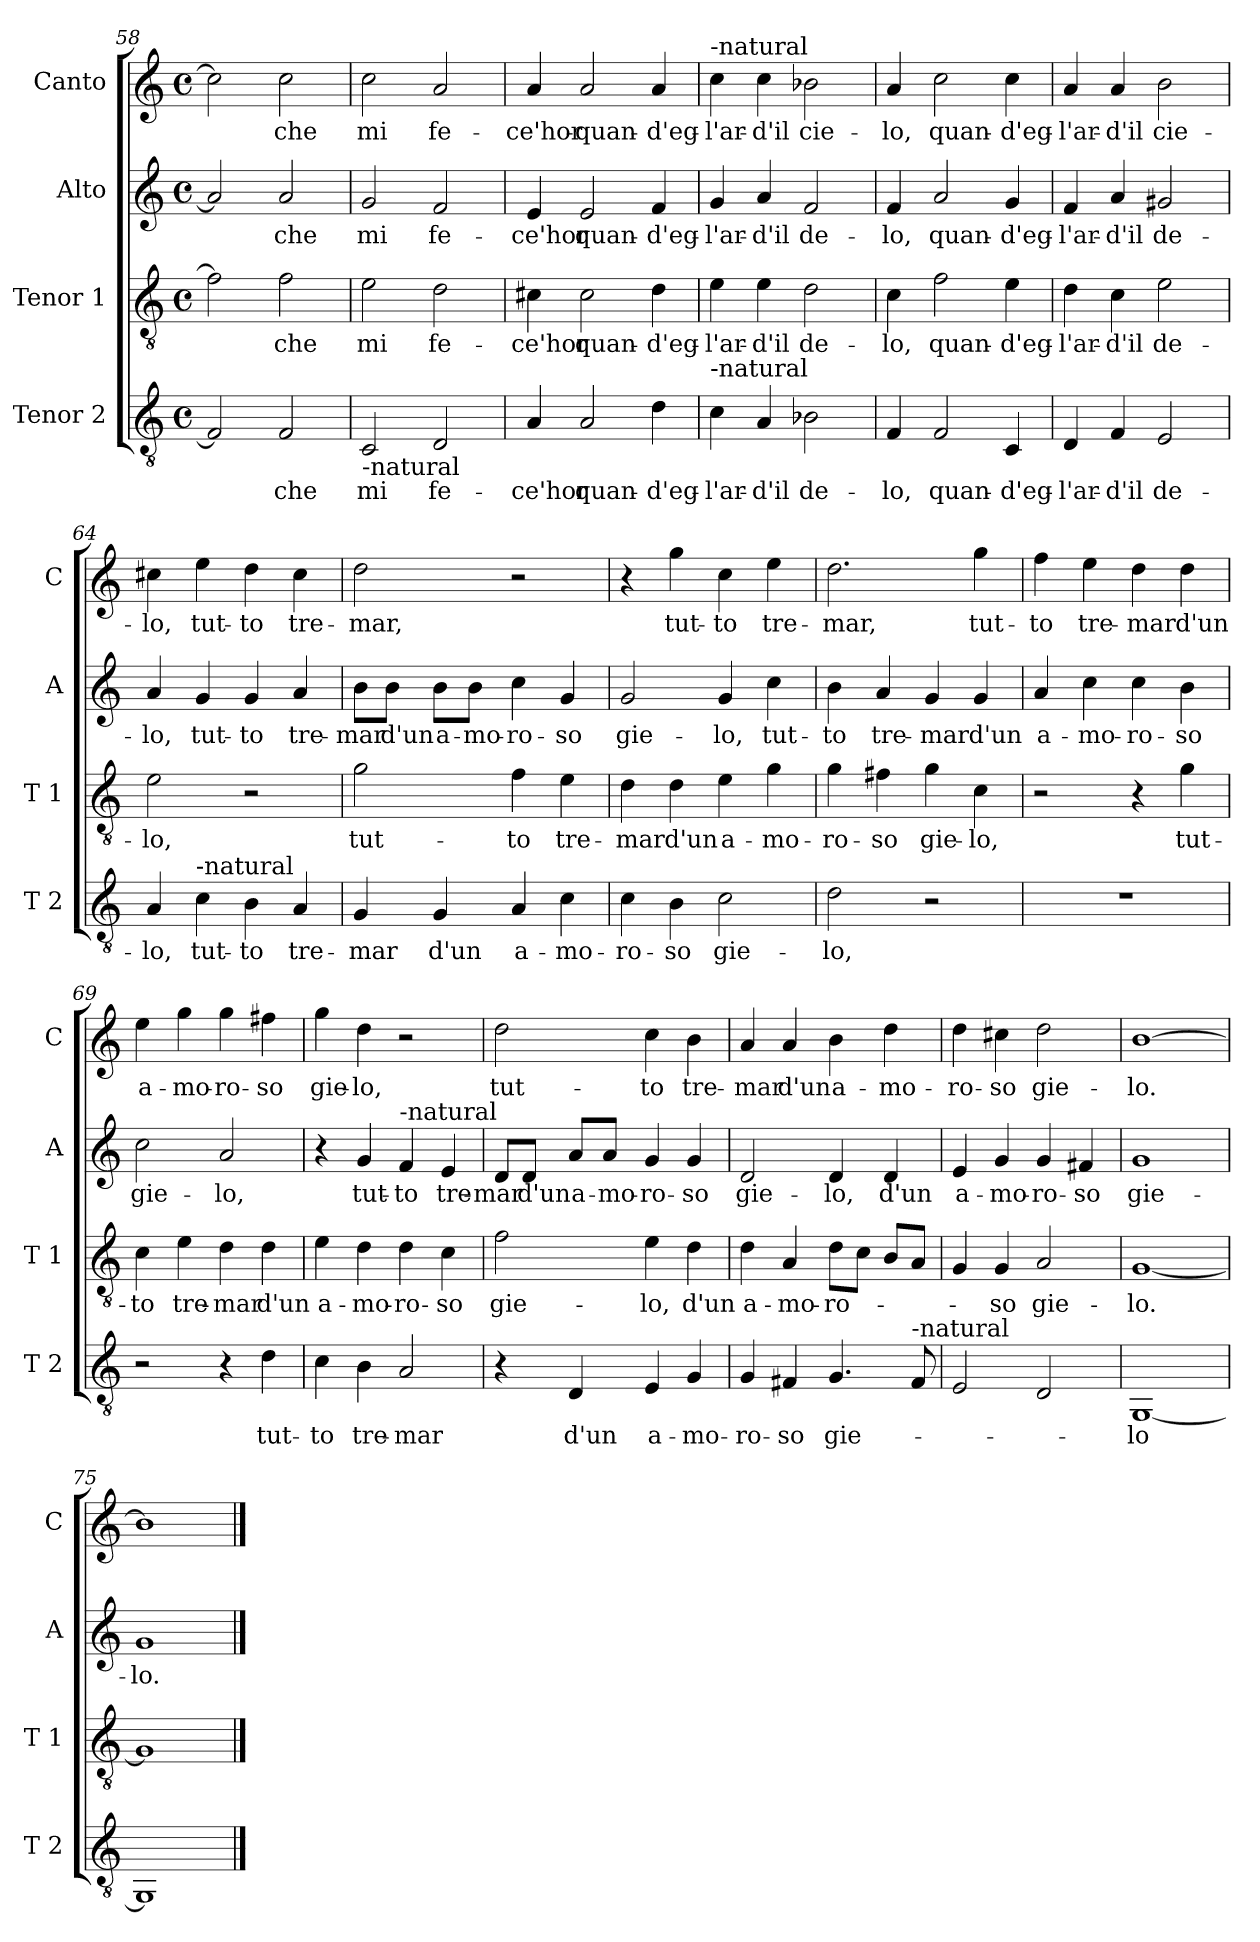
**kern	**text	**kern	**text	**kern	**text	**kern	**text
*part4	*part4	*part3	*part3	*part2	*part2	*part1	*part1
*staff4	*staff4	*staff3	*staff3	*staff2	*staff2	*staff1	*staff1
*I"Tenor 2	*	*I"Tenor 1	*	*I"Alto	*	*I"Canto	*
*I'T 2	*	*I'T 1	*	*I'A	*	*I'C	*
*clefGv2	*	*clefGv2	*	*clefG2	*	*clefG2	*
*k[]	*	*k[]	*	*k[]	*	*k[]	*
*C:	*	*C:	*	*C:	*	*C:	*
*M4/4	*	*M4/4	*	*M4/4	*	*M4/4	*
*met(c)	*	*met(c)	*	*met(c)	*	*met(c)	*
=58	=58	=58	=58	=58	=58	=58	=58
2F/]	.	2f\]	.	2a/]	.	2cc\]	.
!	!LO:LY:b	!	!LO:LY:b	!	!LO:LY:b	!	!LO:LY:b
2F/	che	2f\	che	2a/	che	2cc\	che
=59	=59	=59	=59	=59	=59	=59	=59
!LO:TX:b:t=-natural	!	!	!	!	!	!	!
!	!LO:LY:b	!	!LO:LY:b	!	!LO:LY:b	!	!LO:LY:b
2C/	mi	2e\	mi	2g/	mi	2cc\	mi
!	!LO:LY:b	!	!LO:LY:b	!	!LO:LY:b	!	!LO:LY:b
2D/	fe-	2d\	fe-	2f/	fe-	2a/	fe-
=60	=60	=60	=60	=60	=60	=60	=60
!	!LO:LY:b	!	!LO:LY:b	!	!LO:LY:b	!	!LO:LY:b
4A/	-ce'hor	4c#X\	-ce'hor	4e/	-ce'hor	4a/	-ce'hor-
!	!LO:LY:b	!	!LO:LY:b	!	!LO:LY:b	!	!LO:LY:b
2A/	quan-	2c#\	quan-	2e/	quan-	2a/	-quan-
!	!LO:LY:b	!	!LO:LY:b	!	!LO:LY:b	!	!LO:LY:b
4d\	-d'eg-	4d\	-d'eg-	4f/	-d'eg-	4a/	-d'eg-
!!LO:LB:g=z
=61	=61	=61	=61	=61	=61	=61	=61
!	!	!	!	!	!	!LO:TX:a:t=-natural	!
!LO:TX:a:t=-natural	!	!	!	!	!	!	!
!	!LO:LY:b	!	!LO:LY:b	!	!LO:LY:b	!	!LO:LY:b
4c\	-l'ar-	4e\	-l'ar-	4g/	-l'ar-	4cc\	-l'ar-
!	!LO:LY:b	!	!LO:LY:b	!	!LO:LY:b	!	!LO:LY:b
4A/	-d'il	4e\	-d'il	4a/	-d'il	4cc\	-d'il
!	!LO:LY:b	!	!LO:LY:b	!	!LO:LY:b	!	!LO:LY:b
2B-X\	de-	2d\	de-	2f/	de-	2b-X\	cie-
=62	=62	=62	=62	=62	=62	=62	=62
!	!LO:LY:b	!	!LO:LY:b	!	!LO:LY:b	!	!LO:LY:b
4F/	-lo,	4c\	-lo,	4f/	-lo,	4a/	-lo,
!	!LO:LY:b	!	!LO:LY:b	!	!LO:LY:b	!	!LO:LY:b
2F/	quan-	2f\	quan-	2a/	quan-	2cc\	quan-
!	!LO:LY:b	!	!LO:LY:b	!	!LO:LY:b	!	!LO:LY:b
4C/	-d'eg-	4e\	-d'eg-	4g/	-d'eg-	4cc\	-d'eg-
=63	=63	=63	=63	=63	=63	=63	=63
!	!LO:LY:b	!	!LO:LY:b	!	!LO:LY:b	!	!LO:LY:b
4D/	-l'ar-	4d\	-l'ar-	4f/	-l'ar-	4a/	-l'ar-
!	!LO:LY:b	!	!LO:LY:b	!	!LO:LY:b	!	!LO:LY:b
4F/	-d'il	4c\	-d'il	4a/	-d'il	4a/	-d'il
!	!LO:LY:b	!	!LO:LY:b	!	!LO:LY:b	!	!LO:LY:b
2E/	de-	2e\	de-	2g#X/	de-	2b\	cie-
=64	=64	=64	=64	=64	=64	=64	=64
!	!LO:LY:b	!	!LO:LY:b	!	!LO:LY:b	!	!LO:LY:b
4A/	-lo,	2e\	-lo,	4a/	-lo,	4cc#X\	-lo,
!LO:TX:a:t=-natural	!	!	!	!	!	!	!
!	!LO:LY:b	!	!	!	!LO:LY:b	!	!LO:LY:b
4c\	tut-	.	.	4g/	tut-	4ee\	tut-
!	!LO:LY:b	!	!	!	!LO:LY:b	!	!LO:LY:b
4B\	-to	2r	.	4g/	-to	4dd\	-to
!	!LO:LY:b	!	!	!	!LO:LY:b	!	!LO:LY:b
4A/	tre-	.	.	4a/	tre-	4cc#\	tre-
=65	=65	=65	=65	=65	=65	=65	=65
!	!LO:LY:b	!	!LO:LY:b	!	!LO:LY:b	!	!LO:LY:b
4G/	-mar	2g\	tut-	8b\L	-mar	2dd\	-mar,
!	!	!	!	!	!LO:LY:b	!	!
.	.	.	.	8b\J	d'un	.	.
!	!LO:LY:b	!	!	!	!LO:LY:b	!	!
4G/	d'un	.	.	8b\L	a-	.	.
!	!	!	!	!	!LO:LY:b	!	!
.	.	.	.	8b\J	-mo-	.	.
!	!LO:LY:b	!	!LO:LY:b	!	!LO:LY:b	!	!
4A/	a-	4f\	-to	4cc\	-ro-	2r	.
!	!LO:LY:b	!	!LO:LY:b	!	!LO:LY:b	!	!
4c\	-mo-	4e\	tre-	4g/	-so	.	.
!!LO:LB:g=z
=66	=66	=66	=66	=66	=66	=66	=66
!	!LO:LY:b	!	!LO:LY:b	!	!LO:LY:b	!	!
4c\	-ro-	4d\	-mar	2g/	gie-	4r	.
!	!LO:LY:b	!	!LO:LY:b	!	!	!	!LO:LY:b
4B\	-so	4d\	d'un	.	.	4gg\	tut-
!	!LO:LY:b	!	!LO:LY:b	!	!LO:LY:b	!	!LO:LY:b
2c\	gie-	4e\	a-	4g/	-lo,	4cc\	-to
!	!	!	!LO:LY:b	!	!LO:LY:b	!	!LO:LY:b
.	.	4g\	-mo-	4cc\	tut-	4ee\	tre-
=67	=67	=67	=67	=67	=67	=67	=67
!	!LO:LY:b	!	!LO:LY:b	!	!LO:LY:b	!	!LO:LY:b
2d\	-lo,	4g\	-ro-	4b\	-to	2.dd\	-mar,
!	!	!	!LO:LY:b	!	!LO:LY:b	!	!
.	.	4f#X\	-so	4a/	tre-	.	.
!	!	!	!LO:LY:b	!	!LO:LY:b	!	!
2r	.	4g\	gie-	4g/	-mar	.	.
!	!	!	!LO:LY:b	!	!LO:LY:b	!	!LO:LY:b
.	.	4c\	-lo,	4g/	d'un	4gg\	tut-
=68	=68	=68	=68	=68	=68	=68	=68
!	!	!	!	!	!LO:LY:b	!	!LO:LY:b
1r	.	2r	.	4a/	a-	4ff\	-to
!	!	!	!	!	!LO:LY:b	!	!LO:LY:b
.	.	.	.	4cc\	-mo-	4ee\	tre-
!	!	!	!	!	!LO:LY:b	!	!LO:LY:b
.	.	4r	.	4cc\	-ro-	4dd\	-mar
!	!	!	!LO:LY:b	!	!LO:LY:b	!	!LO:LY:b
.	.	4g\	tut-	4b\	-so	4dd\	d'un
=69	=69	=69	=69	=69	=69	=69	=69
!	!	!	!LO:LY:b	!	!LO:LY:b	!	!LO:LY:b
2r	.	4c\	-to	2cc\	gie-	4ee\	a-
!	!	!	!LO:LY:b	!	!	!	!LO:LY:b
.	.	4e\	tre-	.	.	4gg\	-mo-
!	!	!	!LO:LY:b	!	!LO:LY:b	!	!LO:LY:b
4r	.	4d\	-mar	2a/	-lo,	4gg\	-ro-
!	!LO:LY:b	!	!LO:LY:b	!	!	!	!LO:LY:b
4d\	tut-	4d\	d'un	.	.	4ff#X\	-so
=70	=70	=70	=70	=70	=70	=70	=70
!	!LO:LY:b	!	!LO:LY:b	!	!	!	!LO:LY:b
4c\	-to	4e\	a-	4r	.	4gg\	gie-
!	!LO:LY:b	!	!LO:LY:b	!	!LO:LY:b	!	!LO:LY:b
4B\	tre-	4d\	-mo-	4g/	tut-	4dd\	-lo,
!	!	!	!	!LO:TX:a:t=-natural	!	!	!
!	!LO:LY:b	!	!LO:LY:b	!	!LO:LY:b	!	!
2A/	-mar	4d\	-ro-	4f/	-to	2r	.
!	!	!	!LO:LY:b	!	!LO:LY:b	!	!
.	.	4c\	-so	4e/	tre-	.	.
!!LO:LB:g=z
=71	=71	=71	=71	=71	=71	=71	=71
!	!	!	!LO:LY:b	!	!LO:LY:b	!	!LO:LY:b
4r	.	2f\	gie-	8d/L	-mar	2dd\	tut-
!	!	!	!	!	!LO:LY:b	!	!
.	.	.	.	8d/J	d'un	.	.
!	!LO:LY:b	!	!	!	!LO:LY:b	!	!
4D/	d'un	.	.	8a/L	a-	.	.
!	!	!	!	!	!LO:LY:b	!	!
.	.	.	.	8a/J	-mo-	.	.
!	!LO:LY:b	!	!LO:LY:b	!	!LO:LY:b	!	!LO:LY:b
4E/	a-	4e\	-lo,	4g/	-ro-	4cc\	-to
!	!LO:LY:b	!	!LO:LY:b	!	!LO:LY:b	!	!LO:LY:b
4G/	-mo-	4d\	d'un	4g/	-so	4b\	tre-
=72	=72	=72	=72	=72	=72	=72	=72
!	!LO:LY:b	!	!LO:LY:b	!	!LO:LY:b	!	!LO:LY:b
4G/	-ro-	4d\	a-	2d/	gie-	4a/	-mar
!	!LO:LY:b	!	!LO:LY:b	!	!	!	!LO:LY:b
4F#X/	-so	4A/	-mo-	.	.	4a/	d'un
!	!LO:LY:b	!	!LO:LY:b	!	!LO:LY:b	!	!LO:LY:b
4.G/	gie-	8d\L	-ro-	4d/	-lo,	4b\	a-
.	.	8c\J	.	.	.	.	.
!	!	!	!	!	!LO:LY:b	!	!LO:LY:b
.	.	8B/L	.	4d/	d'un	4dd\	-mo-
!LO:TX:a:t=-natural	!	!	!	!	!	!	!
8F#/	.	8A/J	.	.	.	.	.
=73	=73	=73	=73	=73	=73	=73	=73
!	!	!	!	!	!LO:LY:b	!	!LO:LY:b
2E/	.	4G/	.	4e/	a-	4dd\	-ro-
!	!	!	!LO:LY:b	!	!LO:LY:b	!	!LO:LY:b
.	.	4G/	-so	4g/	-mo-	4cc#X\	-so
!	!	!	!LO:LY:b	!	!LO:LY:b	!	!LO:LY:b
2D/	.	2A/	gie-	4g/	-ro-	2dd\	gie-
!	!	!	!	!	!LO:LY:b	!	!
.	.	.	.	4f#X/	-so	.	.
=74	=74	=74	=74	=74	=74	=74	=74
!	!LO:LY:b	!	!LO:LY:b	!	!LO:LY:b	!	!LO:LY:b
[1GG	-lo	[1G	-lo.	1g	gie-	[1b	-lo.
=75	=75	=75	=75	=75	=75	=75	=75
!	!	!	!	!	!LO:LY:b	!	!
1GG]	.	1G]	.	1g	-lo.	1b]	.
==	==	==	==	==	==	==	==
*-	*-	*-	*-	*-	*-	*-	*-
